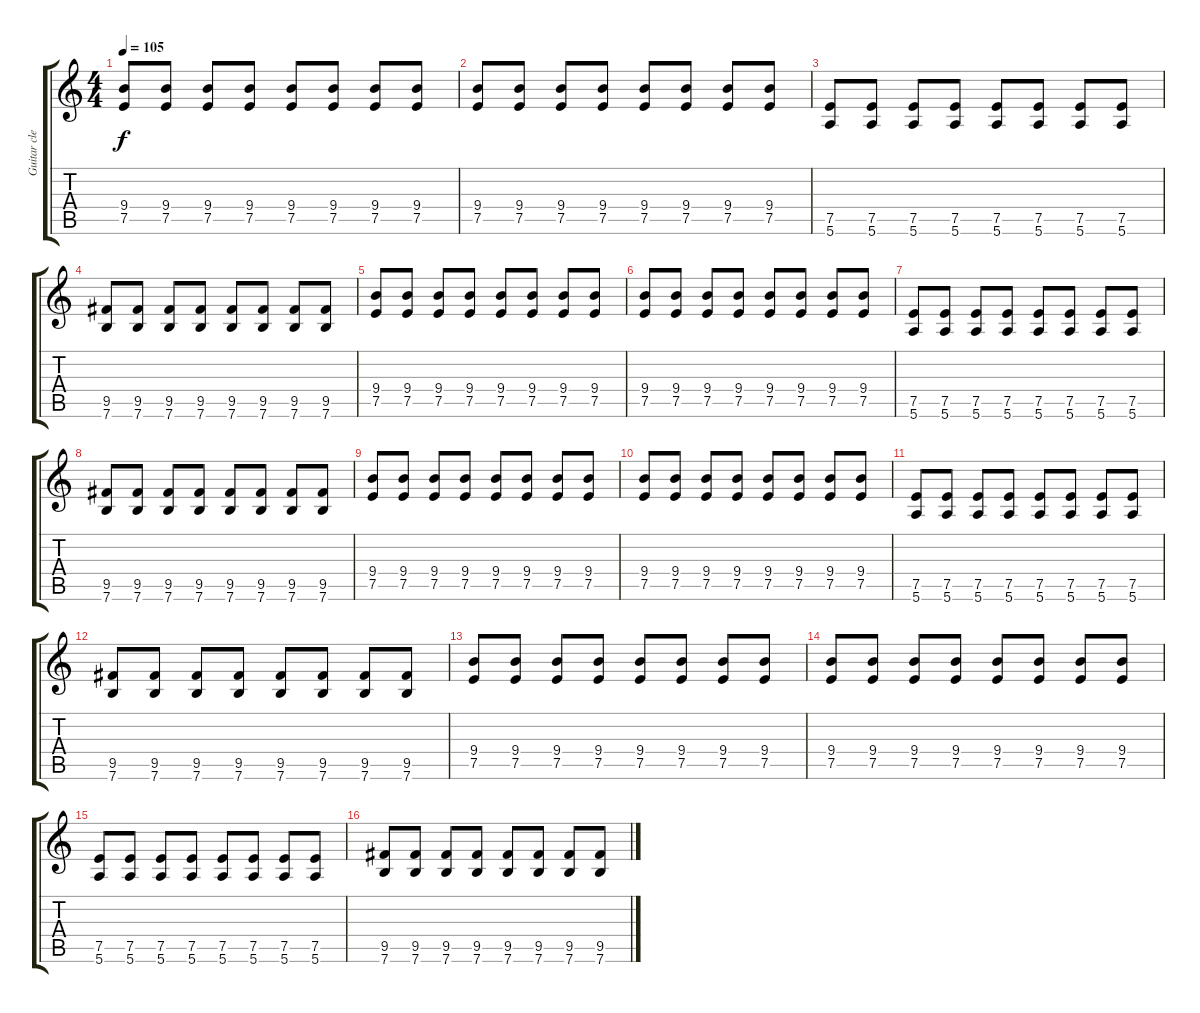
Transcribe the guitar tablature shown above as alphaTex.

\track ("Guitar clean" "Guitar cle") {instrument electricguitarmuted}
\staff {score tabs}
\tuning (E4 B3 G3 D3 A2 E2) {hide}
\ts (4 4)
\tempo 105
\clef g2
\ks c
(9.4 7.5).8{dy f} (9.4 7.5).8 (9.4 7.5).8 (9.4 7.5).8 (9.4 7.5).8 (9.4 7.5).8 (9.4 7.5).8 (9.4 7.5).8 |
(9.4 7.5).8 (9.4 7.5).8 (9.4 7.5).8 (9.4 7.5).8 (9.4 7.5).8 (9.4 7.5).8 (9.4 7.5).8 (9.4 7.5).8 |
(7.5 5.6).8 (7.5 5.6).8 (7.5 5.6).8 (7.5 5.6).8 (7.5 5.6).8 (7.5 5.6).8 (7.5 5.6).8 (7.5 5.6).8 |
(9.5 7.6).8 (9.5 7.6).8 (9.5 7.6).8 (9.5 7.6).8 (9.5 7.6).8 (9.5 7.6).8 (9.5 7.6).8 (9.5 7.6).8 |
(9.4 7.5).8 (9.4 7.5).8 (9.4 7.5).8 (9.4 7.5).8 (9.4 7.5).8 (9.4 7.5).8 (9.4 7.5).8 (9.4 7.5).8 |
(9.4 7.5).8 (9.4 7.5).8 (9.4 7.5).8 (9.4 7.5).8 (9.4 7.5).8 (9.4 7.5).8 (9.4 7.5).8 (9.4 7.5).8 |
(7.5 5.6).8 (7.5 5.6).8 (7.5 5.6).8 (7.5 5.6).8 (7.5 5.6).8 (7.5 5.6).8 (7.5 5.6).8 (7.5 5.6).8 |
(9.5 7.6).8 (9.5 7.6).8 (9.5 7.6).8 (9.5 7.6).8 (9.5 7.6).8 (9.5 7.6).8 (9.5 7.6).8 (9.5 7.6).8 |
(9.4 7.5).8 (9.4 7.5).8 (9.4 7.5).8 (9.4 7.5).8 (9.4 7.5).8 (9.4 7.5).8 (9.4 7.5).8 (9.4 7.5).8 |
(9.4 7.5).8 (9.4 7.5).8 (9.4 7.5).8 (9.4 7.5).8 (9.4 7.5).8 (9.4 7.5).8 (9.4 7.5).8 (9.4 7.5).8 |
(7.5 5.6).8 (7.5 5.6).8 (7.5 5.6).8 (7.5 5.6).8 (7.5 5.6).8 (7.5 5.6).8 (7.5 5.6).8 (7.5 5.6).8 |
(9.5 7.6).8 (9.5 7.6).8 (9.5 7.6).8 (9.5 7.6).8 (9.5 7.6).8 (9.5 7.6).8 (9.5 7.6).8 (9.5 7.6).8 |
(9.4 7.5).8 (9.4 7.5).8 (9.4 7.5).8 (9.4 7.5).8 (9.4 7.5).8 (9.4 7.5).8 (9.4 7.5).8 (9.4 7.5).8 |
(9.4 7.5).8 (9.4 7.5).8 (9.4 7.5).8 (9.4 7.5).8 (9.4 7.5).8 (9.4 7.5).8 (9.4 7.5).8 (9.4 7.5).8 |
(7.5 5.6).8 (7.5 5.6).8 (7.5 5.6).8 (7.5 5.6).8 (7.5 5.6).8 (7.5 5.6).8 (7.5 5.6).8 (7.5 5.6).8 |
(9.5 7.6).8 (9.5 7.6).8 (9.5 7.6).8 (9.5 7.6).8 (9.5 7.6).8 (9.5 7.6).8 (9.5 7.6).8 (9.5 7.6).8
